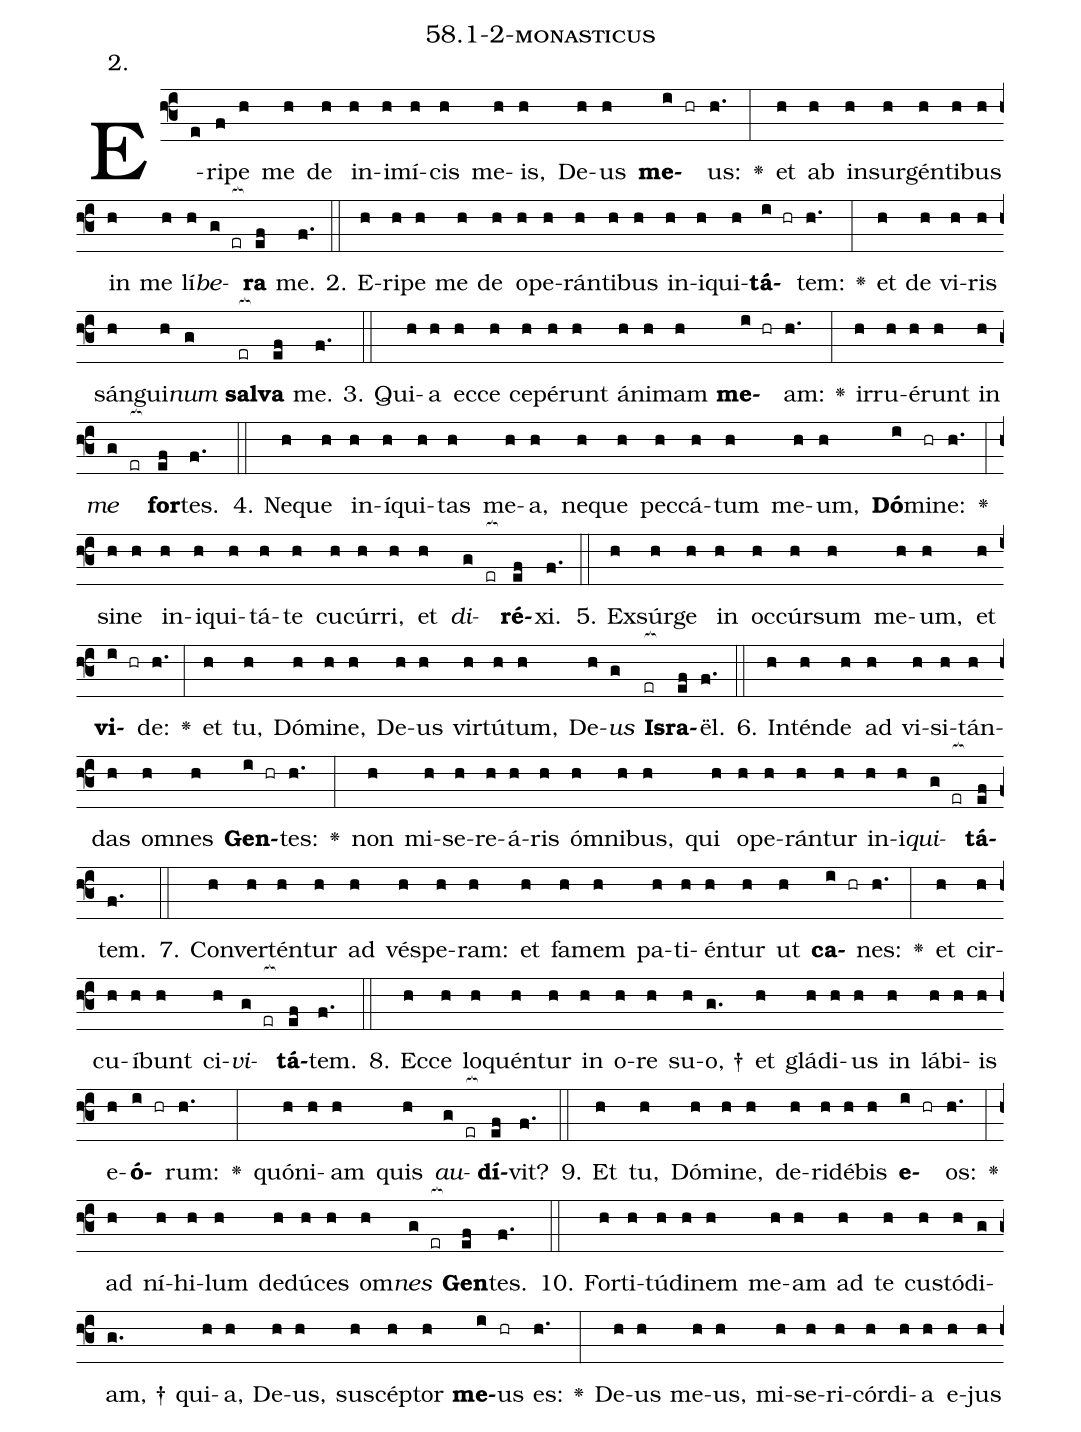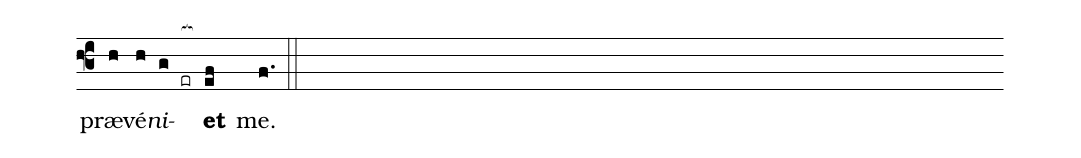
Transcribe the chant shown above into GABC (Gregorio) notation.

name: 58.1-2-monasticus;
annotation: 2.;
%%
(f3)E(e)ri(f)pe(h) me(h) de(h) in(h)i(h)mí(h)cis(h) me(h)is,(h) De(h)us(h) <b>me</b>(i hr)us:(h.) <v>\greheightstar</v>(:) et(h) ab(h) in(h)sur(h)gén(h)ti(h)bus(h) in(h) me(h) lí(h)<i>be</i>(g er[ocb:1{])<b>ra</b>(ef[ocb:0}]) me.(f.) (::)
2. E(h)ri(h)pe(h) me(h) de(h) o(h)pe(h)rán(h)ti(h)bus(h) in(h)i(h)qui(h)<b>tá</b>(i hr)tem:(h.) <v>\greheightstar</v>(:) et(h) de(h) vi(h)ris(h) sán(h)gui(h)<i>num</i>(g) <b>sal</b>(er[ocb:1{])<b>va</b>(ef[ocb:0}]) me.(f.) (::)
3. Qui(h)a(h) ec(h)ce(h) ce(h)pé(h)runt(h) á(h)ni(h)mam(h) <b>me</b>(i hr)am:(h.) <v>\greheightstar</v>(:) ir(h)ru(h)é(h)runt(h) in(h) <i>me</i>(g er[ocb:1{]) <b>for</b>(ef[ocb:0}])tes.(f.) (::)
4. Ne(h)que(h) in(h)í(h)qui(h)tas(h) me(h)a,(h) ne(h)que(h) pec(h)cá(h)tum(h) me(h)um,(h) <b>Dó</b>(i)mi(hr)ne:(h.) <v>\greheightstar</v>(:) si(h)ne(h) in(h)i(h)qui(h)tá(h)te(h) cu(h)cúr(h)ri,(h) et(h) <i>di</i>(g er[ocb:1{])<b>ré</b>(ef[ocb:0}])xi.(f.) (::)
5. Ex(h)súr(h)ge(h) in(h) oc(h)cúr(h)sum(h) me(h)um,(h) et(h) <b>vi</b>(i hr)de:(h.) <v>\greheightstar</v>(:) et(h) tu,(h) Dó(h)mi(h)ne,(h) De(h)us(h) vir(h)tú(h)tum,(h) De(h)<i>us</i>(g) <b>Is</b>(er[ocb:1{])<b>ra</b>(ef[ocb:0}])ël.(f.) (::)
6. In(h)tén(h)de(h) ad(h) vi(h)si(h)tán(h)das(h) om(h)nes(h) <b>Gen</b>(i hr)tes:(h.) <v>\greheightstar</v>(:) non(h) mi(h)se(h)re(h)á(h)ris(h) óm(h)ni(h)bus,(h) qui(h) o(h)pe(h)rán(h)tur(h) in(h)i(h)<i>qui</i>(g er[ocb:1{])<b>tá</b>(ef[ocb:0}])tem.(f.) (::)
7. Con(h)ver(h)tén(h)tur(h) ad(h) vés(h)pe(h)ram:(h) et(h) fa(h)mem(h) pa(h)ti(h)én(h)tur(h) ut(h) <b>ca</b>(i hr)nes:(h.) <v>\greheightstar</v>(:) et(h) cir(h)cu(h)í(h)bunt(h) ci(h)<i>vi</i>(g er[ocb:1{])<b>tá</b>(ef[ocb:0}])tem.(f.) (::)
8. Ec(h)ce(h) lo(h)quén(h)tur(h) in(h) o(h)re(h) su(h)o, †(g.) et(h) glá(h)di(h)us(h) in(h) lá(h)bi(h)is(h) e(h)<b>ó</b>(i hr)rum:(h.) <v>\greheightstar</v>(:) quón(h)i(h)am(h) quis(h) <i>au</i>(g er[ocb:1{])<b>dí</b>(ef[ocb:0}])vit?(f.) (::)
9. Et(h) tu,(h) Dó(h)mi(h)ne,(h) de(h)ri(h)dé(h)bis(h) <b>e</b>(i hr)os:(h.) <v>\greheightstar</v>(:) ad(h) ní(h)hi(h)lum(h) de(h)dú(h)ces(h) om(h)<i>nes</i>(g er[ocb:1{]) <b>Gen</b>(ef[ocb:0}])tes.(f.) (::)
10. For(h)ti(h)tú(h)di(h)nem(h) me(h)am(h) ad(h) te(h) cus(h)tó(h)di(g)am, †(g.) qui(h)a,(h) De(h)us,(h) su(h)scép(h)tor(h) <b>me</b>(i)us(hr) es:(h.) <v>\greheightstar</v>(:) De(h)us(h) me(h)us,(h) mi(h)se(h)ri(h)cór(h)di(h)a(h) e(h)jus(h) præ(h)vé(h)<i>ni</i>(g er[ocb:1{])<b>et</b>(ef[ocb:0}]) me.(f.) (::)
